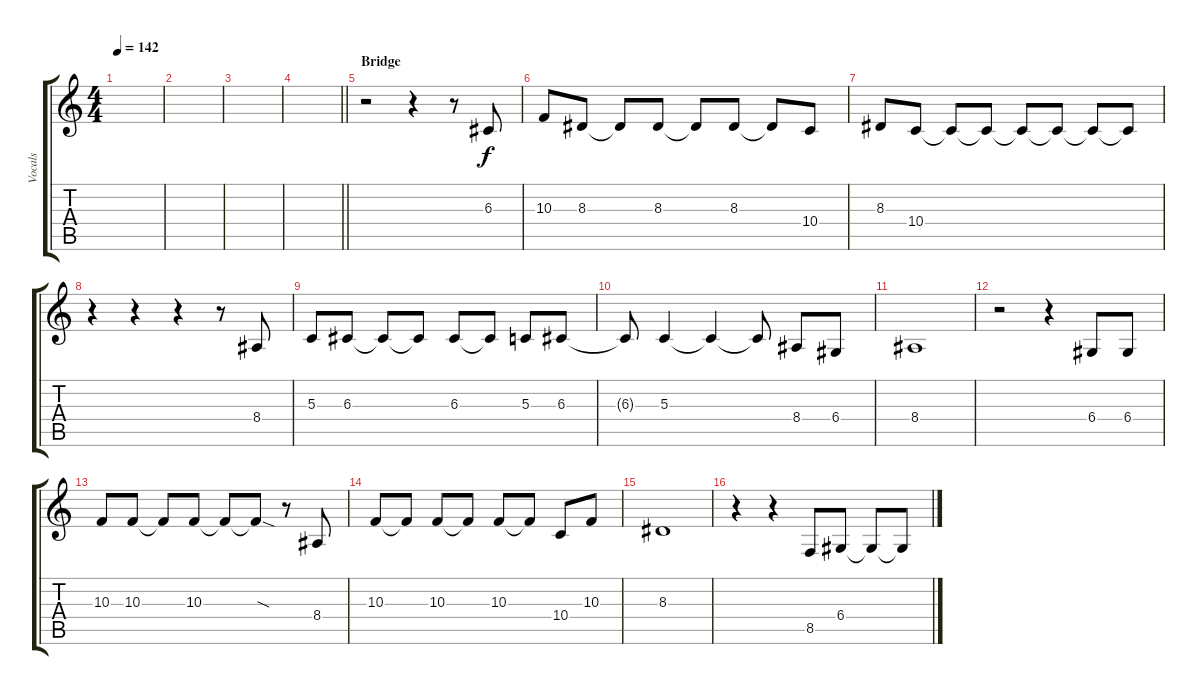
\track ("Vocals" "Vocals") {instrument lead2sawtooth}
\staff {score tabs}
\tuning (E4 B3 G3 D3 A2 E2) {hide}
\ts (4 4)
\tempo 142
\clef g2
\ks c
|
|
|
\barLineRight lightlight
|
\section ("" "Bridge")
r.2 r.4 r.8 6.3.8 |
10.3.8 8.3.8 8.3{t}.8 8.3.8 8.3{t}.8 8.3.8 8.3{t}.8 10.4.8 |
8.3.8 10.4.8 10.4{t}.8 10.4{t}.8 10.4{t}.8 10.4{t}.8 10.4{t}.8 10.4{t}.8 |
r.4 r.4 r.4 r.8 8.4.8 |
5.3.8 6.3.8 6.3{t}.8 6.3{t}.8 6.3.8 6.3{t}.8 5.3.8 6.3.8 |
6.3{t}.8 5.3.4 5.3{t}.4 5.3{t}.8 8.4.8 6.4.8 |
8.4.1 |
r.2 r.4 6.4.8 6.4.8 |
10.3.8 10.3.8 10.3{t}.8 10.3.8 10.3{t}.8 10.3{sod t}.8 r.8 8.4.8 |
10.3.8 10.3{t}.8 10.3.8 10.3{t}.8 10.3.8 10.3{t}.8 10.4.8 10.3.8 |
8.3.1 |
r.4 r.4 8.5.8 6.4.8 6.4{t}.8 6.4{t}.8
